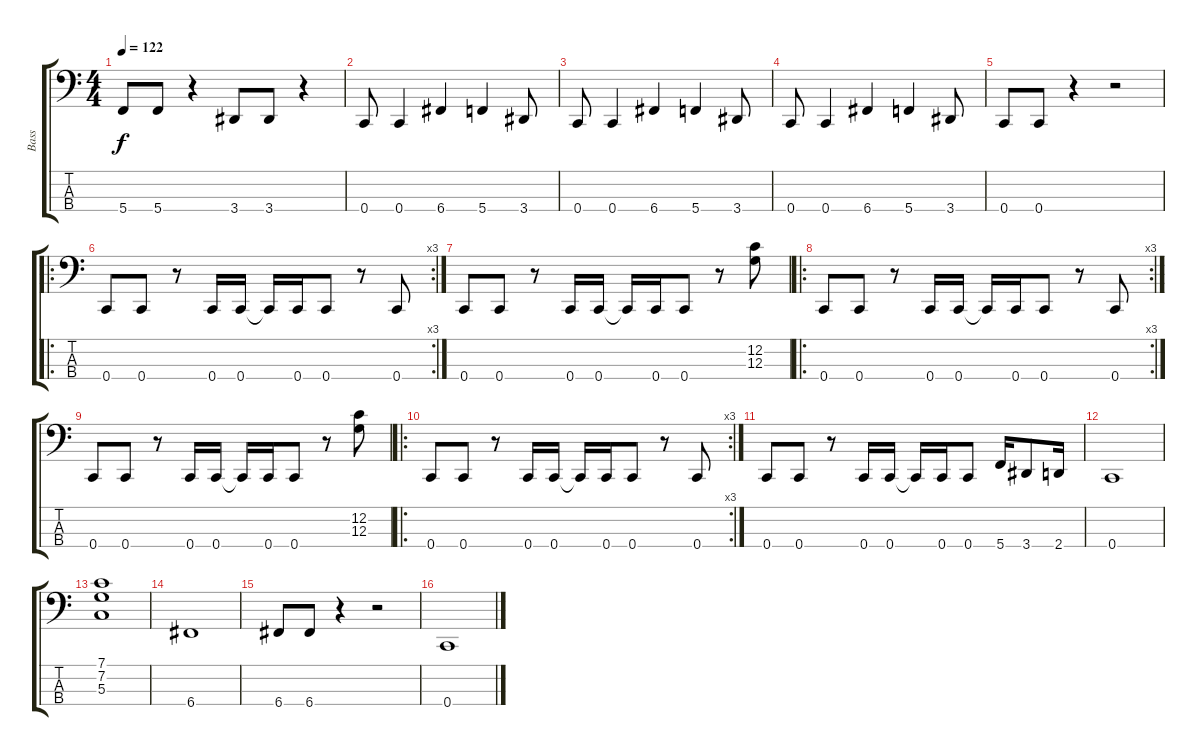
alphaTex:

\track ("Bass" "Bass") {instrument electricbasspick}
\staff {score tabs}
\tuning (F2 C2 G1 C1) {hide}
\ts (4 4)
\tempo 122
\clef f4
\ks c
5.4.8{dy f} 5.4.8 r.4 3.4.8 3.4.8 r.4 |
0.4.8 0.4.4 6.4.4 5.4.4 3.4.8 |
0.4.8 0.4.4 6.4.4 5.4.4 3.4.8 |
0.4.8 0.4.4 6.4.4 5.4.4 3.4.8 |
0.4.8 0.4.8 r.4 r.2 |
\ro
\rc 3
0.4.8 0.4.8 r.8 0.4.16 0.4.16 0.4{t}.16 0.4.16 0.4.8 r.8 0.4.8 |
0.4.8 0.4.8 r.8 0.4.16 0.4.16 0.4{t}.16 0.4.16 0.4.8 r.8 (12.2 12.3).8 |
\ro
\rc 3
0.4.8 0.4.8 r.8 0.4.16 0.4.16 0.4{t}.16 0.4.16 0.4.8 r.8 0.4.8 |
0.4.8 0.4.8 r.8 0.4.16 0.4.16 0.4{t}.16 0.4.16 0.4.8 r.8 (12.2 12.3).8 |
\ro
\rc 3
0.4.8 0.4.8 r.8 0.4.16 0.4.16 0.4{t}.16 0.4.16 0.4.8 r.8 0.4.8 |
0.4.8 0.4.8 r.8 0.4.16 0.4.16 0.4{t}.16 0.4.16 0.4.8 5.4.16 3.4.8 2.4.16 |
0.4.1 |
(7.1 7.2 5.3).1 |
6.4.1 |
6.4.8 6.4.8 r.4 r.2 |
0.4.1
